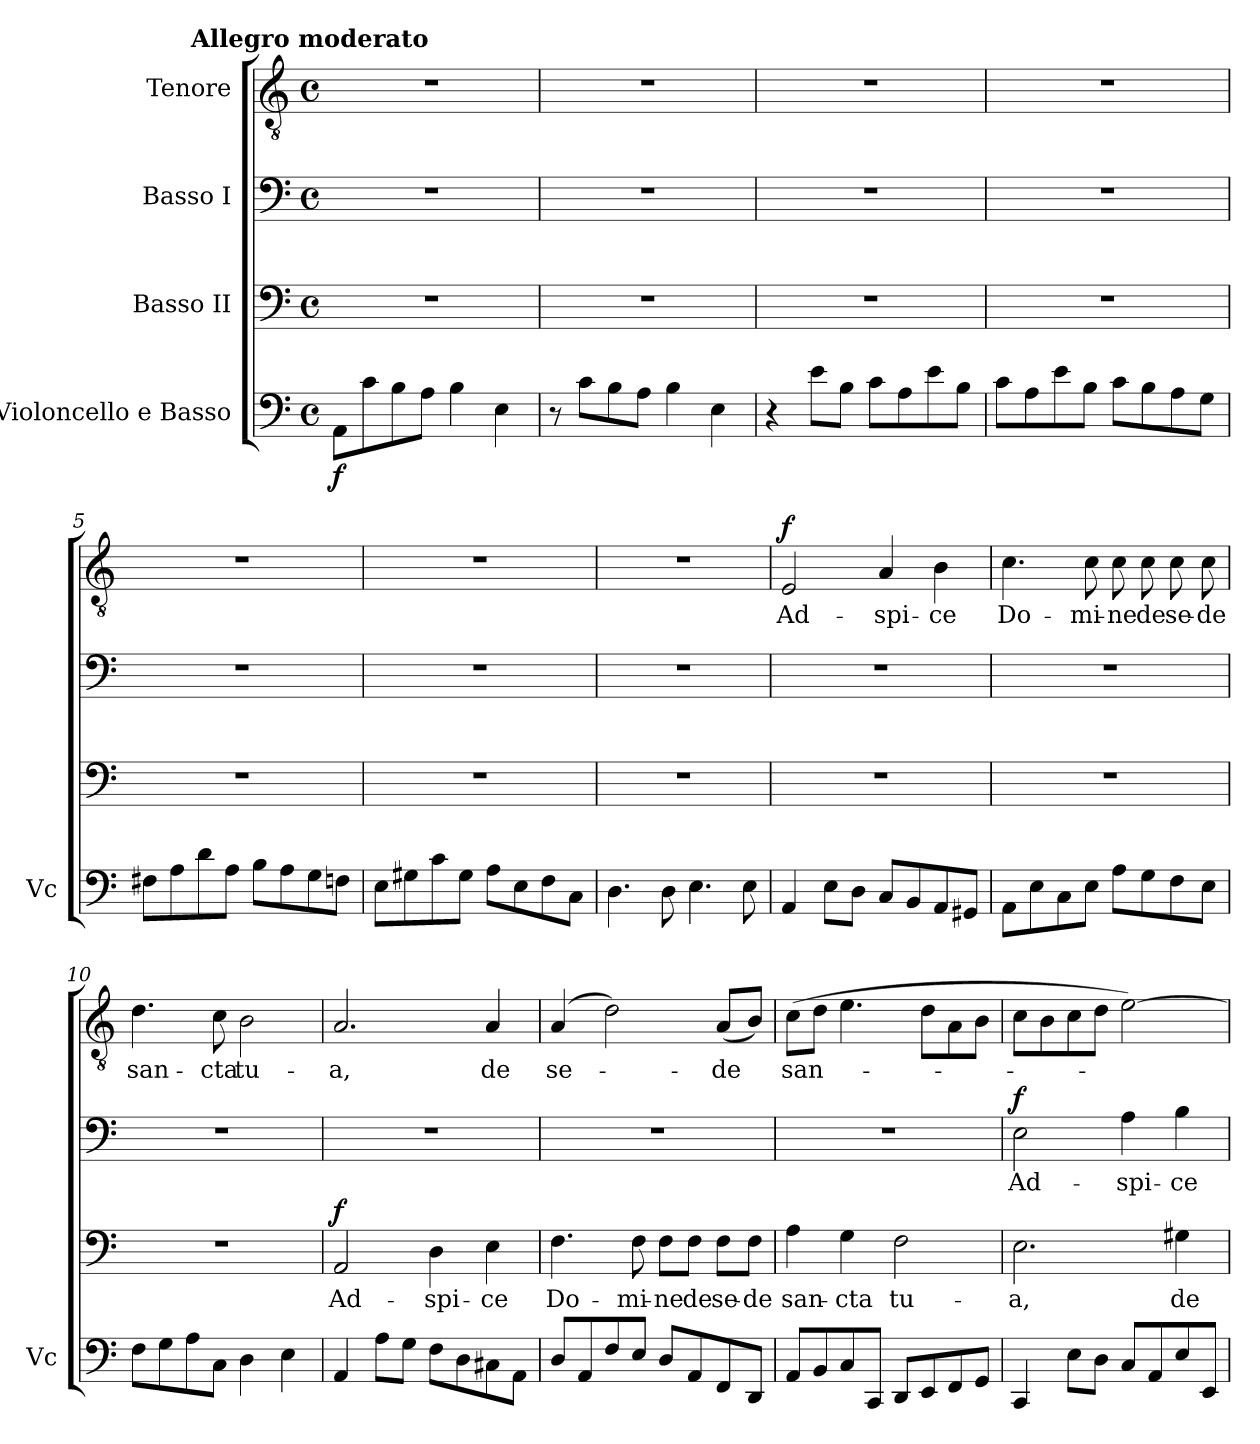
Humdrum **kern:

**kern	**dynam	**kern	**text	**dynam	**kern	**text	**dynam	**kern	**text	**dynam
*part4	*part4	*part3	*part3	*part3	*part2	*part2	*part2	*part1	*part1	*part1
*staff4	*staff4	*staff3	*staff3	*staff3	*staff2	*staff2	*staff2	*staff1	*staff1	*staff1
*I"Violoncello  e Basso	*	*I"Basso II	*	*	*I"Basso I	*	*	*I"Tenore	*	*
*I'Vc	*	*	*	*	*	*	*	*	*	*
*clefF4	*	*clefF4	*	*	*clefF4	*	*	*clefGv2	*	*
*k[]	*	*k[]	*	*	*k[]	*	*	*k[]	*	*
*M4/4	*	*M4/4	*	*	*M4/4	*	*	*M4/4	*	*
*met(c)	*	*met(c)	*	*	*met(c)	*	*	*met(c)	*	*
!!LO:REH:place=s1:a:enc=none:fs=14:t=Allegro moderato
=1	=1	=1	=1	=1	=1	=1	=1	=1	=1	=1
!	!LO:DY:b	!	!	!	!	!	!	!	!	!
8AA\L	f	1r	.	.	1r	.	.	1r	.	.
8c\	.	.	.	.	.	.	.	.	.	.
8B\	.	.	.	.	.	.	.	.	.	.
8A\J	.	.	.	.	.	.	.	.	.	.
4B\	.	.	.	.	.	.	.	.	.	.
4E\	.	.	.	.	.	.	.	.	.	.
=2	=2	=2	=2	=2	=2	=2	=2	=2	=2	=2
8r	.	1r	.	.	1r	.	.	1r	.	.
8c\L	.	.	.	.	.	.	.	.	.	.
8B\	.	.	.	.	.	.	.	.	.	.
8A\J	.	.	.	.	.	.	.	.	.	.
4B\	.	.	.	.	.	.	.	.	.	.
4E\	.	.	.	.	.	.	.	.	.	.
=3	=3	=3	=3	=3	=3	=3	=3	=3	=3	=3
4r	.	1r	.	.	1r	.	.	1r	.	.
8e\L	.	.	.	.	.	.	.	.	.	.
8B\J	.	.	.	.	.	.	.	.	.	.
8c\L	.	.	.	.	.	.	.	.	.	.
8A\	.	.	.	.	.	.	.	.	.	.
8e\	.	.	.	.	.	.	.	.	.	.
8B\J	.	.	.	.	.	.	.	.	.	.
=4	=4	=4	=4	=4	=4	=4	=4	=4	=4	=4
8c\L	.	1r	.	.	1r	.	.	1r	.	.
8A\	.	.	.	.	.	.	.	.	.	.
8e\	.	.	.	.	.	.	.	.	.	.
8B\J	.	.	.	.	.	.	.	.	.	.
8c\L	.	.	.	.	.	.	.	.	.	.
8B\	.	.	.	.	.	.	.	.	.	.
8A\	.	.	.	.	.	.	.	.	.	.
8G\J	.	.	.	.	.	.	.	.	.	.
=5	=5	=5	=5	=5	=5	=5	=5	=5	=5	=5
8F#X\L	.	1r	.	.	1r	.	.	1r	.	.
8A\	.	.	.	.	.	.	.	.	.	.
8d\	.	.	.	.	.	.	.	.	.	.
8A\J	.	.	.	.	.	.	.	.	.	.
8B\L	.	.	.	.	.	.	.	.	.	.
8A\	.	.	.	.	.	.	.	.	.	.
8G\	.	.	.	.	.	.	.	.	.	.
8Fn\J	.	.	.	.	.	.	.	.	.	.
!!LO:LB:g=z
=6	=6	=6	=6	=6	=6	=6	=6	=6	=6	=6
8E\L	.	1r	.	.	1r	.	.	1r	.	.
8G#X\	.	.	.	.	.	.	.	.	.	.
8c\	.	.	.	.	.	.	.	.	.	.
8G#\J	.	.	.	.	.	.	.	.	.	.
8A\L	.	.	.	.	.	.	.	.	.	.
8E\	.	.	.	.	.	.	.	.	.	.
8F\	.	.	.	.	.	.	.	.	.	.
8C\J	.	.	.	.	.	.	.	.	.	.
=7	=7	=7	=7	=7	=7	=7	=7	=7	=7	=7
4.D\	.	1r	.	.	1r	.	.	1r	.	.
8D\	.	.	.	.	.	.	.	.	.	.
4.E\	.	.	.	.	.	.	.	.	.	.
8E\	.	.	.	.	.	.	.	.	.	.
=8	=8	=8	=8	=8	=8	=8	=8	=8	=8	=8
!	!	!	!	!	!	!	!	!	!LO:LY:b	!LO:DY:a
4AA/	.	1r	.	.	1r	.	.	2E/	Ad-	f
8E\L	.	.	.	.	.	.	.	.	.	.
8D\J	.	.	.	.	.	.	.	.	.	.
!	!	!	!	!	!	!	!	!	!LO:LY:b	!
8C/L	.	.	.	.	.	.	.	4A/	-spi-	.
8BB/	.	.	.	.	.	.	.	.	.	.
!	!	!	!	!	!	!	!	!	!LO:LY:b	!
8AA/	.	.	.	.	.	.	.	4B\	-ce	.
8GG#X/J	.	.	.	.	.	.	.	.	.	.
=9	=9	=9	=9	=9	=9	=9	=9	=9	=9	=9
!	!	!	!	!	!	!	!	!	!LO:LY:b	!
8AA\L	.	1r	.	.	1r	.	.	4.c\	Do-	.
8E\	.	.	.	.	.	.	.	.	.	.
8C\	.	.	.	.	.	.	.	.	.	.
!	!	!	!	!	!	!	!	!	!LO:LY:b	!
8E\J	.	.	.	.	.	.	.	8c\	-mi-	.
!	!	!	!	!	!	!	!	!	!LO:LY:b	!
8A\L	.	.	.	.	.	.	.	8c\	-ne	.
!	!	!	!	!	!	!	!	!	!LO:LY:b	!
8G\	.	.	.	.	.	.	.	8c\	de	.
!	!	!	!	!	!	!	!	!	!LO:LY:b	!
8F\	.	.	.	.	.	.	.	8c\	se-	.
!	!	!	!	!	!	!	!	!	!LO:LY:b	!
8E\J	.	.	.	.	.	.	.	8c\	-de	.
=10	=10	=10	=10	=10	=10	=10	=10	=10	=10	=10
!	!	!	!	!	!	!	!	!	!LO:LY:b	!
8F\L	.	1r	.	.	1r	.	.	4.d\	san-	.
8G\	.	.	.	.	.	.	.	.	.	.
8A\	.	.	.	.	.	.	.	.	.	.
!	!	!	!	!	!	!	!	!	!LO:LY:b	!
8C\J	.	.	.	.	.	.	.	8c\	-cta	.
!	!	!	!	!	!	!	!	!	!LO:LY:b	!
4D\	.	.	.	.	.	.	.	2B\	tu-	.
4E\	.	.	.	.	.	.	.	.	.	.
=11	=11	=11	=11	=11	=11	=11	=11	=11	=11	=11
!	!	!	!LO:LY:b	!LO:DY:a	!	!	!	!	!LO:LY:b	!
4AA/	.	2AA/	Ad-	f	1r	.	.	2.A/	-a,	.
8A\L	.	.	.	.	.	.	.	.	.	.
8G\J	.	.	.	.	.	.	.	.	.	.
!	!	!	!LO:LY:b	!	!	!	!	!	!	!
8F\L	.	4D\	-spi-	.	.	.	.	.	.	.
8D\	.	.	.	.	.	.	.	.	.	.
!	!	!	!LO:LY:b	!	!	!	!	!	!LO:LY:b	!
8C#X\	.	4E\	-ce	.	.	.	.	4A/	de	.
8AA\J	.	.	.	.	.	.	.	.	.	.
!!LO:LB:g=z
=12	=12	=12	=12	=12	=12	=12	=12	=12	=12	=12
!	!	!	!LO:LY:b	!	!	!	!	!	!LO:LY:b	!
8D/L	.	4.F\	Do-	.	1r	.	.	(>4A/	se-	.
8AA/	.	.	.	.	.	.	.	.	.	.
8F/	.	.	.	.	.	.	.	2d\)	.	.
!	!	!	!LO:LY:b	!	!	!	!	!	!	!
8E/J	.	8F\	-mi-	.	.	.	.	.	.	.
!	!	!	!LO:LY:b	!	!	!	!	!	!	!
8D/L	.	8F\L	-ne	.	.	.	.	.	.	.
!	!	!	!LO:LY:b	!	!	!	!	!	!	!
8AA/	.	8F\J	de	.	.	.	.	.	.	.
!	!	!	!LO:LY:b	!	!	!	!	!	!LO:LY:b	!
8FF/	.	8F\L	se-	.	.	.	.	(<8A/L	-de	.
!	!	!	!LO:LY:b	!	!	!	!	!	!	!
8DD/J	.	8F\J	-de	.	.	.	.	8B/J)	.	.
=13	=13	=13	=13	=13	=13	=13	=13	=13	=13	=13
!	!	!	!LO:LY:b	!	!	!	!	!	!LO:LY:b	!
8AA/L	.	4A\	san-	.	1r	.	.	(>8c\L	san-	.
8BB/	.	.	.	.	.	.	.	8d\J	.	.
!	!	!	!LO:LY:b	!	!	!	!	!	!	!
8C/	.	4G\	-cta	.	.	.	.	4.e\	.	.
8CC/J	.	.	.	.	.	.	.	.	.	.
!	!	!	!LO:LY:b	!	!	!	!	!	!	!
8DD/L	.	2F\	tu-	.	.	.	.	.	.	.
8EE/	.	.	.	.	.	.	.	8d\L	.	.
8FF/	.	.	.	.	.	.	.	8A\	.	.
8GG/J	.	.	.	.	.	.	.	8B\J	.	.
=14	=14	=14	=14	=14	=14	=14	=14	=14	=14	=14
!	!	!	!LO:LY:b	!	!	!LO:LY:b	!LO:DY:a	!	!	!
4CC/	.	2.E\	-a,	.	2E\	Ad-	f	8c\L	.	.
.	.	.	.	.	.	.	.	8B\	.	.
8E\L	.	.	.	.	.	.	.	8c\	.	.
8D\J	.	.	.	.	.	.	.	8d\J	.	.
!	!	!	!	!	!	!LO:LY:b	!	!	!	!
8C/L	.	.	.	.	4A\	-spi-	.	[2e\)	.	.
8AA/	.	.	.	.	.	.	.	.	.	.
!	!	!	!LO:LY:b	!	!	!LO:LY:b	!	!	!	!
8E/	.	4G#X\	de	.	4B\	-ce	.	.	.	.
8EE/J	.	.	.	.	.	.	.	.	.	.
=	=	=	=	=	=	=	=	=	=	=
*-	*-	*-	*-	*-	*-	*-	*-	*-	*-	*-
